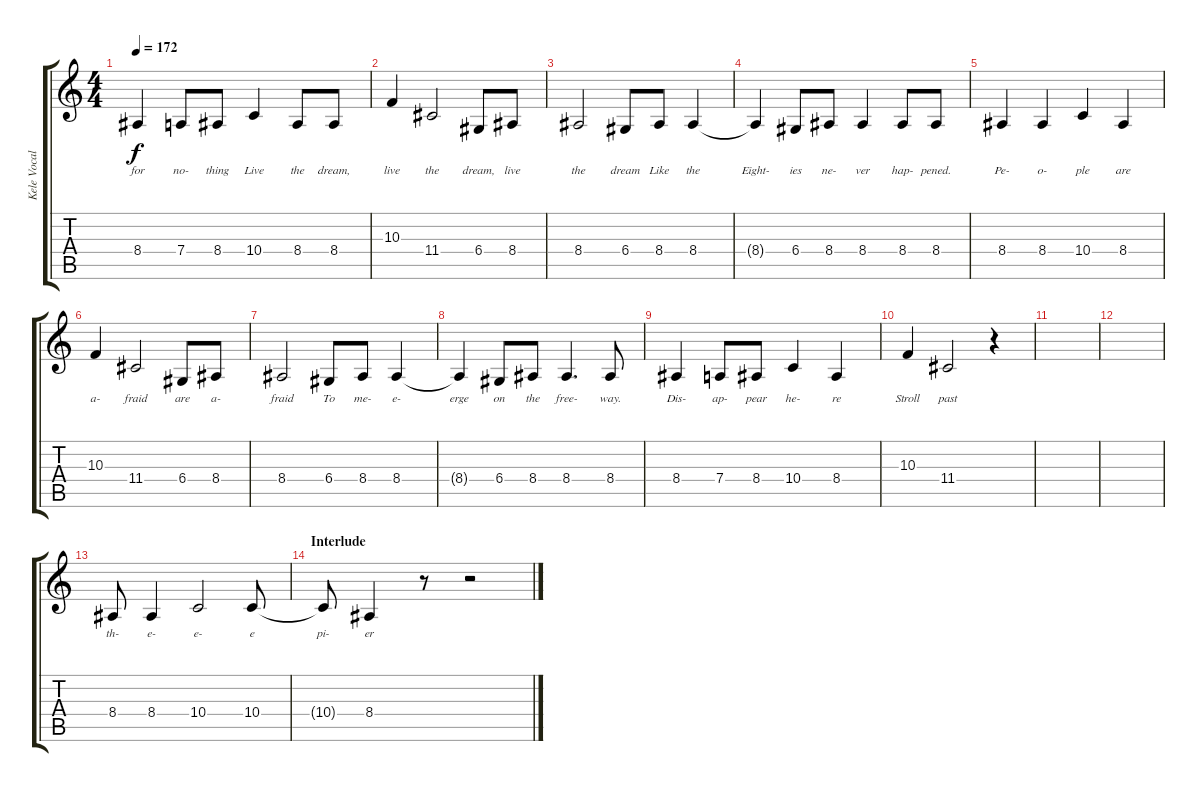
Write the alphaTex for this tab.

\track ("Kele Vocals" "Kele Vocal") {instrument tenorsax}
\staff {score tabs}
\tuning (E4 B3 G3 D3 A2 E2) {hide}
\ts (4 4)
\tempo 172
\clef g2
\ks c
8.4.4{lyrics (0 "for") lyrics (1 "") lyrics (2 "") lyrics (3 "") lyrics (4 "") dy f} 7.4.8{lyrics (0 "no-") lyrics (1 "") lyrics (2 "") lyrics (3 "") lyrics (4 "")} 8.4.8{lyrics (0 "thing") lyrics (1 "") lyrics (2 "") lyrics (3 "") lyrics (4 "")} 10.4.4{lyrics (0 "Live") lyrics (1 "") lyrics (2 "") lyrics (3 "") lyrics (4 "")} 8.4.8{lyrics (0 "the") lyrics (1 "") lyrics (2 "") lyrics (3 "") lyrics (4 "")} 8.4.8{lyrics (0 "dream,") lyrics (1 "") lyrics (2 "") lyrics (3 "") lyrics (4 "")} |
10.3.4{lyrics (0 "live") lyrics (1 "") lyrics (2 "") lyrics (3 "") lyrics (4 "")} 11.4.2{lyrics (0 "the") lyrics (1 "") lyrics (2 "") lyrics (3 "") lyrics (4 "")} 6.4.8{lyrics (0 "dream,") lyrics (1 "") lyrics (2 "") lyrics (3 "") lyrics (4 "")} 8.4.8{lyrics (0 "live") lyrics (1 "") lyrics (2 "") lyrics (3 "") lyrics (4 "")} |
8.4.2{lyrics (0 "the") lyrics (1 "") lyrics (2 "") lyrics (3 "") lyrics (4 "")} 6.4.8{lyrics (0 "dream") lyrics (1 "") lyrics (2 "") lyrics (3 "") lyrics (4 "")} 8.4.8{lyrics (0 "Like") lyrics (1 "") lyrics (2 "") lyrics (3 "") lyrics (4 "")} 8.4.4{lyrics (0 "the") lyrics (1 "") lyrics (2 "") lyrics (3 "") lyrics (4 "")} |
8.4{t}.4{lyrics (0 "Eight-") lyrics (1 "") lyrics (2 "") lyrics (3 "") lyrics (4 "")} 6.4.8{lyrics (0 "ies") lyrics (1 "") lyrics (2 "") lyrics (3 "") lyrics (4 "")} 8.4.8{lyrics (0 "ne-") lyrics (1 "") lyrics (2 "") lyrics (3 "") lyrics (4 "")} 8.4.4{lyrics (0 "ver") lyrics (1 "") lyrics (2 "") lyrics (3 "") lyrics (4 "")} 8.4.8{lyrics (0 "hap-") lyrics (1 "") lyrics (2 "") lyrics (3 "") lyrics (4 "")} 8.4.8{lyrics (0 "pened.") lyrics (1 "") lyrics (2 "") lyrics (3 "") lyrics (4 "")} |
8.4.4{lyrics (0 "Pe-") lyrics (1 "") lyrics (2 "") lyrics (3 "") lyrics (4 "")} 8.4.4{lyrics (0 "o-") lyrics (1 "") lyrics (2 "") lyrics (3 "") lyrics (4 "")} 10.4.4{lyrics (0 "ple") lyrics (1 "") lyrics (2 "") lyrics (3 "") lyrics (4 "")} 8.4.4{lyrics (0 "are") lyrics (1 "") lyrics (2 "") lyrics (3 "") lyrics (4 "")} |
10.3.4{lyrics (0 "a-") lyrics (1 "") lyrics (2 "") lyrics (3 "") lyrics (4 "")} 11.4.2{lyrics (0 "fraid") lyrics (1 "") lyrics (2 "") lyrics (3 "") lyrics (4 "")} 6.4.8{lyrics (0 "are") lyrics (1 "") lyrics (2 "") lyrics (3 "") lyrics (4 "")} 8.4.8{lyrics (0 "a-") lyrics (1 "") lyrics (2 "") lyrics (3 "") lyrics (4 "")} |
8.4.2{lyrics (0 "fraid") lyrics (1 "") lyrics (2 "") lyrics (3 "") lyrics (4 "")} 6.4.8{lyrics (0 "To") lyrics (1 "") lyrics (2 "") lyrics (3 "") lyrics (4 "")} 8.4.8{lyrics (0 "me-") lyrics (1 "") lyrics (2 "") lyrics (3 "") lyrics (4 "")} 8.4.4{lyrics (0 "e-") lyrics (1 "") lyrics (2 "") lyrics (3 "") lyrics (4 "")} |
8.4{t}.4{lyrics (0 "erge") lyrics (1 "") lyrics (2 "") lyrics (3 "") lyrics (4 "")} 6.4.8{lyrics (0 "on") lyrics (1 "") lyrics (2 "") lyrics (3 "") lyrics (4 "")} 8.4.8{lyrics (0 "the") lyrics (1 "") lyrics (2 "") lyrics (3 "") lyrics (4 "")} 8.4.4{d lyrics (0 "free-") lyrics (1 "") lyrics (2 "") lyrics (3 "") lyrics (4 "")} 8.4.8{lyrics (0 "way.") lyrics (1 "") lyrics (2 "") lyrics (3 "") lyrics (4 "")} |
8.4.4{lyrics (0 "Dis-") lyrics (1 "") lyrics (2 "") lyrics (3 "") lyrics (4 "")} 7.4.8{lyrics (0 "ap-") lyrics (1 "") lyrics (2 "") lyrics (3 "") lyrics (4 "")} 8.4.8{lyrics (0 "pear") lyrics (1 "") lyrics (2 "") lyrics (3 "") lyrics (4 "")} 10.4.4{lyrics (0 "he-") lyrics (1 "") lyrics (2 "") lyrics (3 "") lyrics (4 "")} 8.4.4{lyrics (0 "re") lyrics (1 "") lyrics (2 "") lyrics (3 "") lyrics (4 "")} |
10.3.4{lyrics (0 "Stroll") lyrics (1 "") lyrics (2 "") lyrics (3 "") lyrics (4 "")} 11.4.2{lyrics (0 "past") lyrics (1 "") lyrics (2 "") lyrics (3 "") lyrics (4 "")} r.4 |
|
|
8.4.8{lyrics (0 "th-") lyrics (1 "") lyrics (2 "") lyrics (3 "") lyrics (4 "")} 8.4.4{lyrics (0 "e-") lyrics (1 "") lyrics (2 "") lyrics (3 "") lyrics (4 "")} 10.4.2{lyrics (0 "e-") lyrics (1 "") lyrics (2 "") lyrics (3 "") lyrics (4 "")} 10.4.8{lyrics (0 "e") lyrics (1 "") lyrics (2 "") lyrics (3 "") lyrics (4 "")} |
\section ("" "Interlude")
10.4{t}.8{lyrics (0 "pi-") lyrics (1 "") lyrics (2 "") lyrics (3 "") lyrics (4 "")} 8.4.4{lyrics (0 "er") lyrics (1 "") lyrics (2 "") lyrics (3 "") lyrics (4 "")} r.8 r.2
